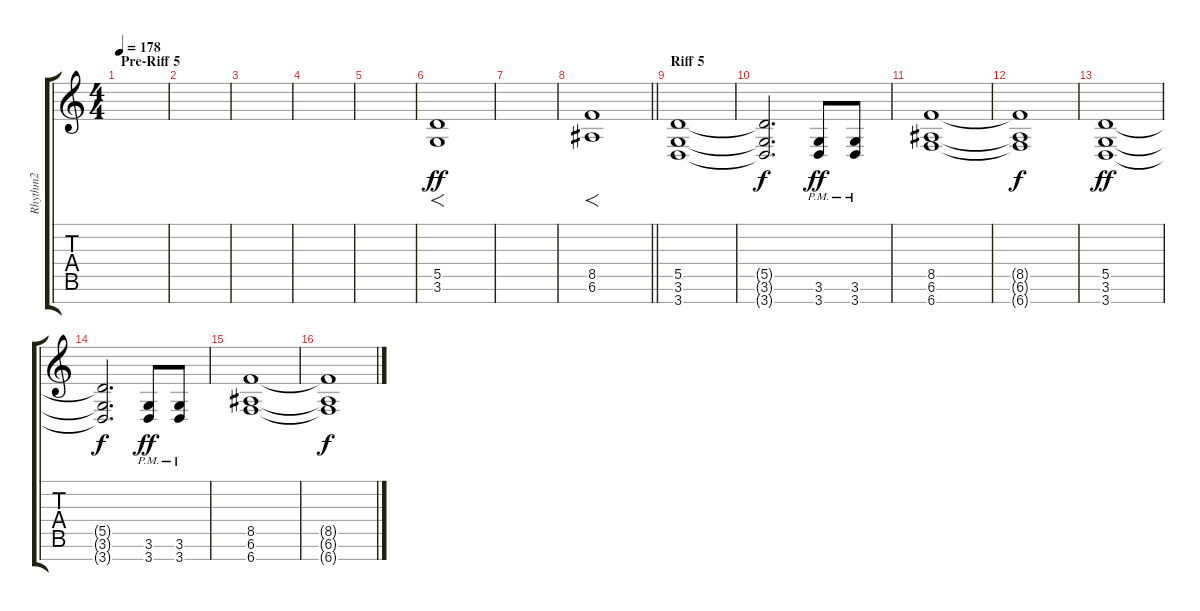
\track ("Rhythm2" "Rhythm2") {instrument overdrivenguitar}
\staff {score tabs}
\tuning (E4 B3 G3 D3 A2 E2 B1) {hide}
\ts (4 4)
\section ("" "Pre-Riff 5")
\tempo 178
\clef g2
\ks c
|
|
|
|
|
(5.5 3.6).1{f dy ff} |
|
\barLineRight lightlight
(8.5 6.6).1{f} |
\section ("" "Riff 5")
(5.5 3.6 3.7).1 |
(5.5{t} 3.6{t} 3.7{t}).2{d dy f} (3.6{pm} 3.7{pm}).8{dy ff} (3.6{pm} 3.7{pm}).8 |
(8.5 6.6 6.7).1 |
(8.5{t} 6.6{t} 6.7{t}).1{dy f} |
(5.5 3.6 3.7).1{dy ff} |
(5.5{t} 3.6{t} 3.7{t}).2{d dy f} (3.6{pm} 3.7{pm}).8{dy ff} (3.6{pm} 3.7{pm}).8 |
(8.5 6.6 6.7).1 |
(8.5{t} 6.6{t} 6.7{t}).1{dy f}
